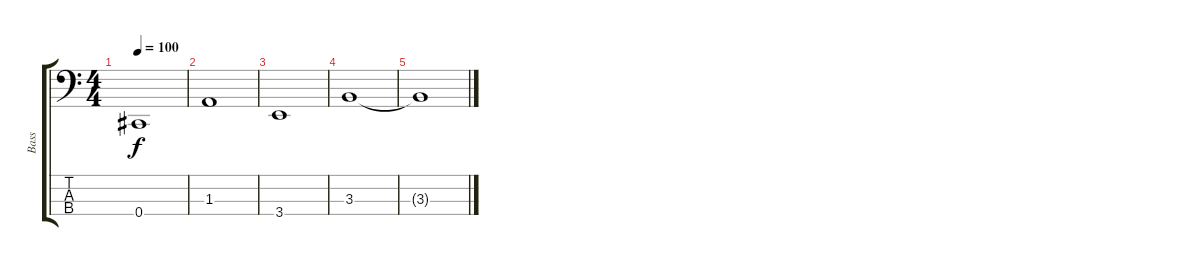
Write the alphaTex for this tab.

\track ("Bass" "Bass") {instrument electricbassfinger}
\staff {score tabs}
\tuning (Gb2 Db2 Ab1 Db1) {hide}
\ts (4 4)
\tempo 100
\clef f4
\ks c
0.4.1{dy f} |
1.3.1 |
3.4.1 |
3.3.1 |
3.3{t}.1
